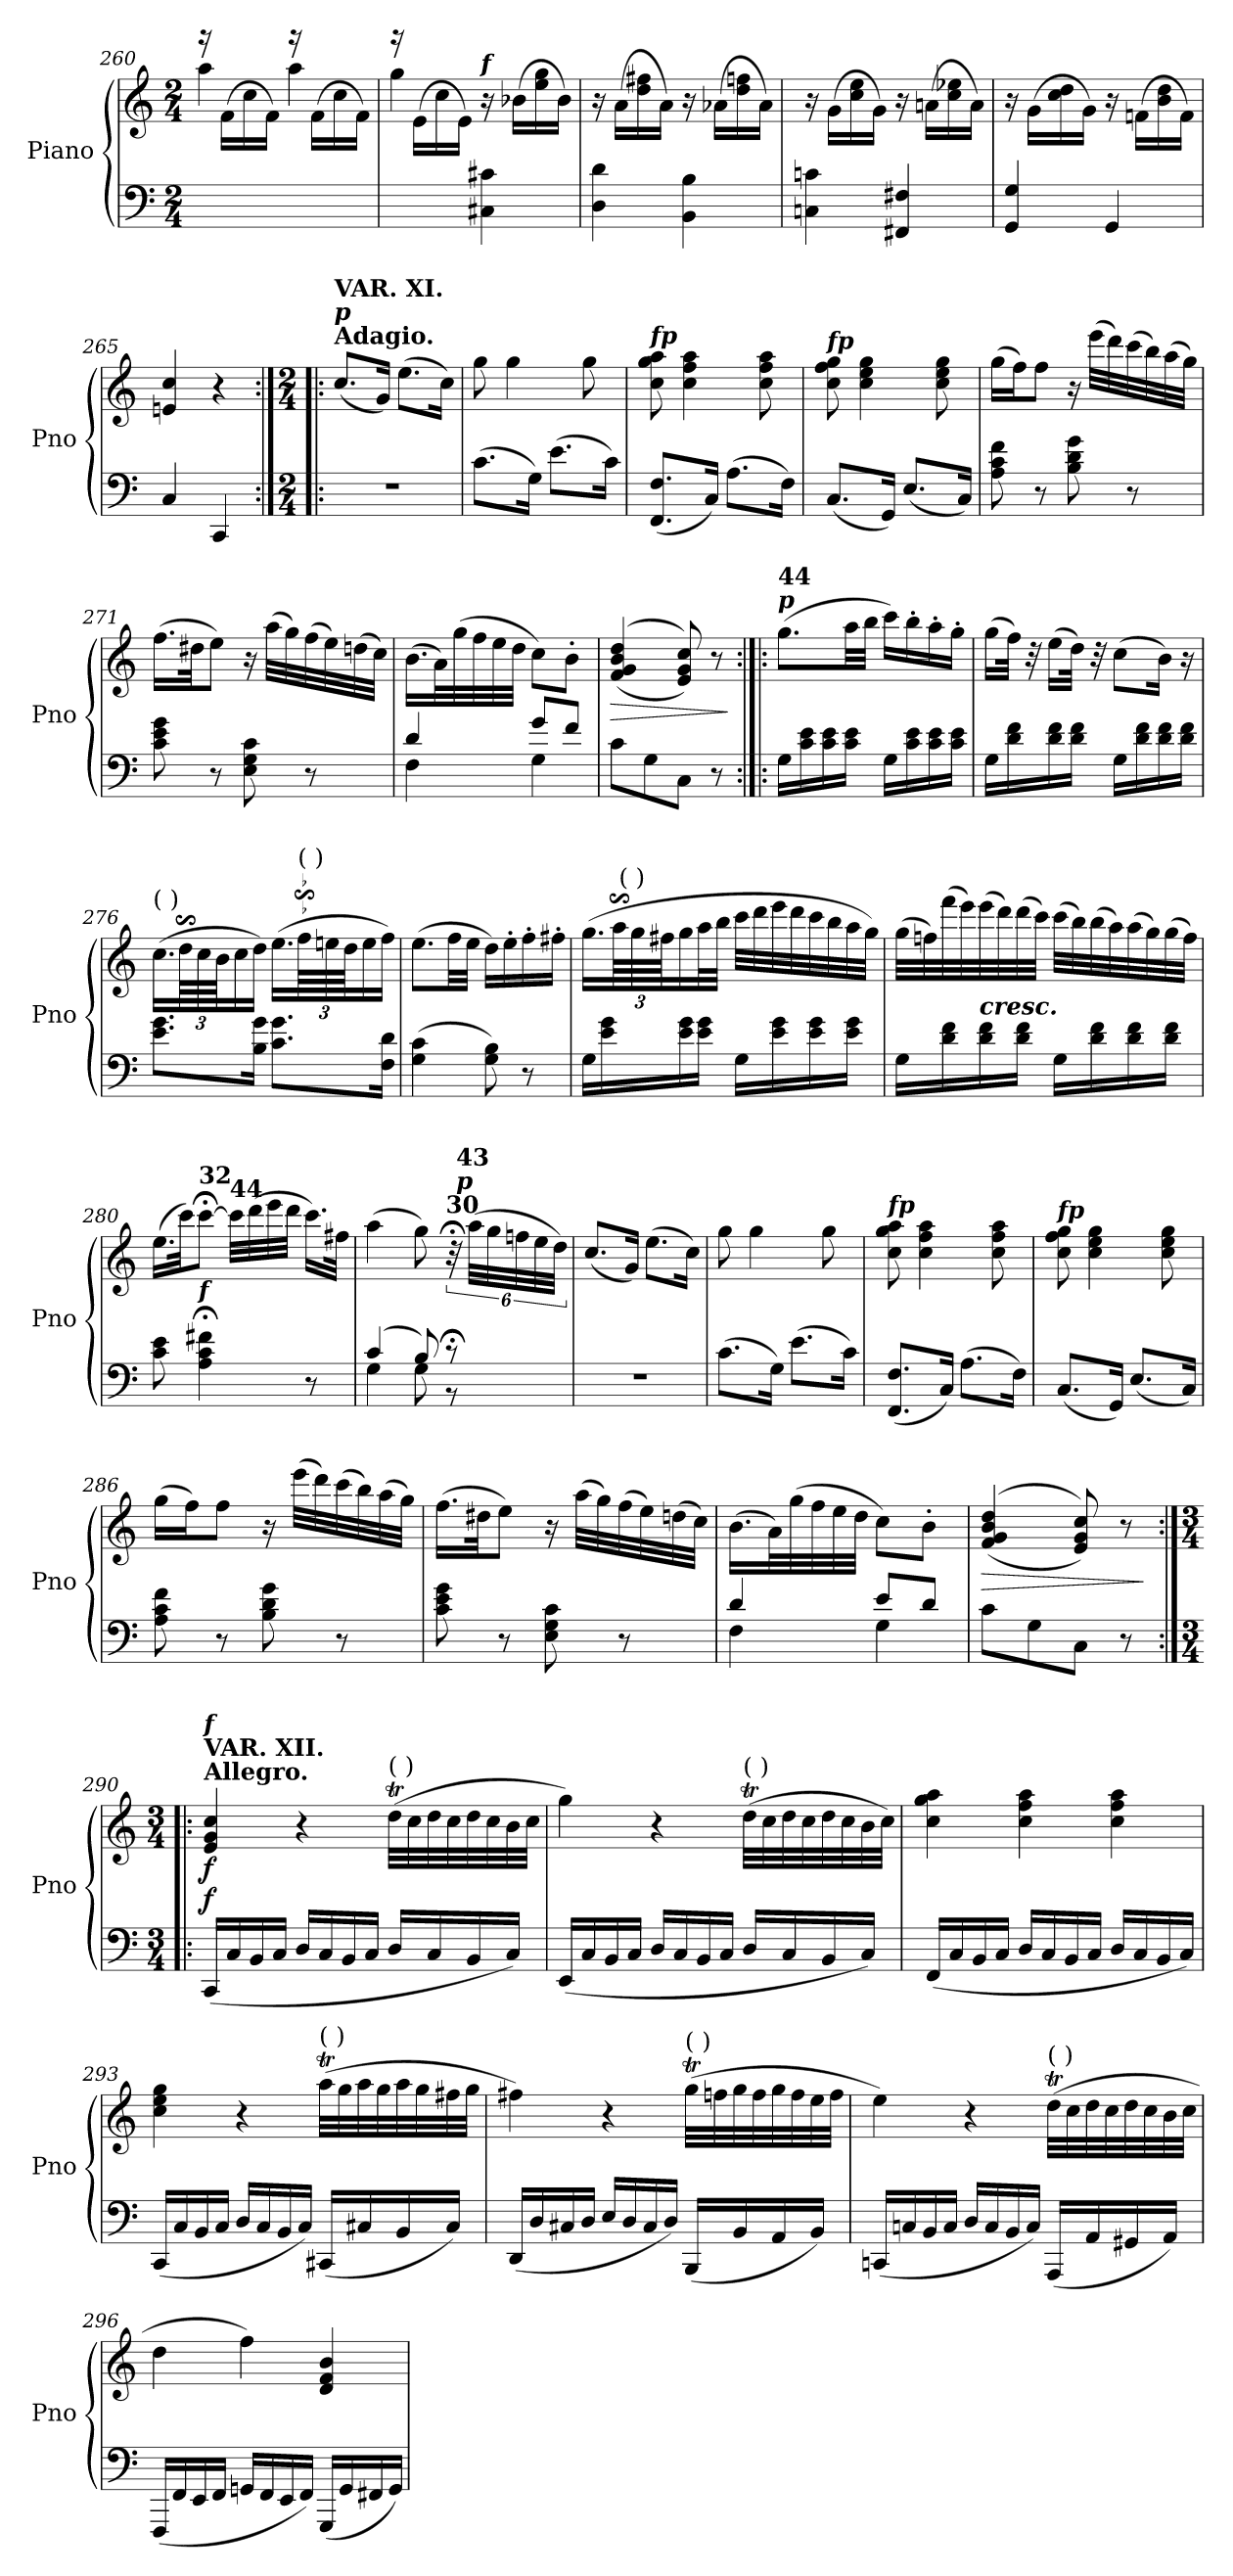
**kern	**dynam	**kern	**dynam
*part2	*part2	*part1	*part1
*staff2	*staff2	*staff1	*staff1
*I"Piano	*	*I"Piano	*
*I'Pno	*	*I'Pno	*
!!LO:LB:g=z
*clefF4	*	*clefG2	*
*k[]	*	*k[]	*
*M2/4	*	*M2/4	*
=260	=260	=260	=260
*	*	*^	*
2ryy	.	16r	4aa\	.
.	.	(16f\LL	.	.
.	.	16cc\	.	.
.	.	16f\JJ)	.	.
.	.	16r	4aa\	.
.	.	(16f\LL	.	.
.	.	16cc\	.	.
.	.	16f\JJ)	.	.
=261	=261	=261	=261	=261
4ryy	.	16r	4gg\	.
.	.	(16e\LL	.	.
.	.	16cc\	.	.
.	.	16e\JJ)	.	.
!	!	!LO:TX:a:Bi:t=f	!	!
4C#X\ 4c#X\	.	16r	4ryy	.
.	.	(16b-X\LL	.	.
.	.	16ee\ 16gg\	.	.
.	.	16b-\JJ)	.	.
*	*	*v	*v	*
=262	=262	=262	=262
4D\ 4d\	.	16r	.
.	.	(16a\LL	.
.	.	16dd\ 16ff#X\	.
.	.	16a\JJ)	.
4BB\ 4B\	.	16r	.
.	.	(16a-X\LL	.
.	.	16dd\ 16ffn\	.
.	.	16a-\JJ)	.
=263	=263	=263	=263
4Cn\ 4cn\	.	16r	.
.	.	(16g\LL	.
.	.	16cc\ 16ee\	.
.	.	16g\JJ)	.
4FF#X/ 4F#X/	.	16r	.
.	.	(16an\LL	.
.	.	16cc\ 16ee-X\	.
.	.	16a\JJ)	.
=264	=264	=264	=264
4GG/ 4G/	.	16r	.
.	.	(16g\LL	.
.	.	16cc\ 16dd\	.
.	.	16g\JJ)	.
4GG/	.	16r	.
.	.	(16fn\LL	.
.	.	16b\ 16dd\	.
.	.	16f\JJ)	.
=265	=265	=265	=265
4C/	.	4en/ 4cc/	.
4CC/	.	4r	.
!!LO:PB:g=z
=266:|!|:	=266:|!|:	=266:|!|:	=266:|!|:
*M2/4	*	*M2/4	*
!	!	!LO:TX:a:B:t=Adagio.	!
!	!	!LO:TX:a:Bi:t=p	!
!	!	!LO:TX:a:B:t=VAR. XI.	!
2r	.	(8.cc/L	.
.	.	16g/Jk)	.
.	.	(8.ee\L	.
.	.	16cc\Jk)	.
=267	=267	=267	=267
(8.c\L	.	8gg\	.
.	.	4gg\	.
16G\Jk)	.	.	.
(8.e\L	.	.	.
.	.	8gg\	.
16c\Jk)	.	.	.
=268	=268	=268	=268
!	!	!LO:TX:a:Bi:t=fp	!
(>8.FF/ 8.F/L	.	8cc\ 8gg\ 8aa\	.
.	.	4cc\ 4ff\ 4aa\	.
16C/Jk)	.	.	.
(8.A\L	.	.	.
.	.	8cc\ 8ff\ 8aa\	.
16F\Jk)	.	.	.
=269	=269	=269	=269
!	!	!LO:TX:a:Bi:t=fp	!
(8.C/L	.	8cc\ 8ff\ 8gg\	.
.	.	4cc\ 4ee\ 4gg\	.
16GG/Jk)	.	.	.
(8.E/L	.	.	.
.	.	8cc\ 8ee\ 8gg\	.
16C/Jk)	.	.	.
=270	=270	=270	=270
8A\ 8c\ 8f\	.	(16gg\LL	.
.	.	16ff\J)	.
8r	.	8ff\J	.
8B\ 8d\ 8g\	.	16r	.
.	.	(32eee\LLL	.
.	.	32ddd\)	.
8r	.	(32ccc\	.
.	.	32bb\)	.
.	.	(32aa\	.
.	.	32gg\JJJ)	.
=271	=271	=271	=271
8c\ 8e\ 8g\	.	(16.ff\LL	.
.	.	32dd#X\JK	.
8r	.	8ee\J)	.
8E\ 8G\ 8c\	.	16r	.
.	.	(32aa\LLL	.
.	.	32gg\)	.
8r	.	(32ff\	.
.	.	32ee\)	.
.	.	(32ddn\	.
.	.	32cc\JJJ)	.
!!LO:LB:g=z
=272	=272	=272	=272
*^	*	*	*
4d/	4F\	.	(16.b\LL	.
.	.	.	32a\L)	.
.	.	.	(32gg\	.
.	.	.	32ff\	.
.	.	.	32ee\	.
.	.	.	32dd\JJJ	.
8g/L	4G\	.	8cc\L)	.
8f/J	.	.	8b'\J	.
*v	*v	*	*	*
=273	=273	=273	=273
!	!	!	!LO:HP:b
8c\L	.	((>4f/ 4g/ 4b/ 4dd/	>
8G\	.	.	.
8C\J	.	8e/ 8g/ 8cc/))	.
8r	.	8r	.
.	.	.	]
=274:|!|:	=274:|!|:	=274:|!|:	=274:|!|:
!	!	!LO:TX:a:Bi:t=p	!
!	!	!LO:TX:a:B:t=44	!
16G\LL	.	(8.gg\L	.
16c\ 16e\	.	.	.
16c\ 16e\	.	.	.
16c\ 16e\JJ	.	32aa\LL	.
.	.	32bb\JJJ	.
16G\LL	.	16ccc\LL)	.
16c\ 16e\	.	16bb'\	.
16c\ 16e\	.	16aa'\	.
16c\ 16e\JJ	.	16gg'\JJ	.
=275	=275	=275	=275
16G\LL	.	(16gg\LL	.
16d\ 16f\	.	32ff\JJk)	.
.	.	32r	.
16d\ 16f\	.	(16ee\LL	.
16d\ 16f\JJ	.	32dd\JJk)	.
.	.	32r	.
16G\LL	.	(8cc\L	.
16d\ 16f\	.	.	.
16d\ 16f\	.	16b\Jk)	.
16d\ 16f\JJ	.	16r	.
=276	=276	=276	=276
!	!	!LO:TX:a:t=(    )	!
8.e\ 8.g\L	.	(16.cc\LL	.
*	*	*Xbrackettup	*
.	.	96dds$SS\LL	.
.	.	96cc\	.
.	.	96b\JJ	.
.	.	16cc\	.
16B\ 16g\Jk	.	16dd\JJ)	.
8.c\ 8.g\L	.	(16.ee\LL	.
!	!	!LO:TX:a:t=(    )	!
.	.	96ffs$Ss\LL	.
.	.	96ee\	.
.	.	96dd\JJ	.
.	.	16ee\	.
16F\ 16d\Jk	.	16ff\JJ)	.
!!LO:LB:g=z
=277	=277	=277	=277
(4G\ 4c\	.	(8.ee\L	.
.	.	32ff\LL	.
.	.	32ee\JJJ	.
8G\ 8B\)	.	16dd\LL)	.
.	.	16ee'\	.
8r	.	16ff'\	.
.	.	16ff#X'\JJ	.
=278	=278	=278	=278
16G\LL	.	(16.gg\LL	.
16e\ 16g\	.	.	.
.	.	96aas$SS\LL	.
!	!	!LO:TX:a:t=(    )	!
.	.	96gg\	.
.	.	96ff#X\JJ	.
16e\ 16g\	.	16gg\	.
16e\ 16g\JJ	.	32aa\L	.
.	.	32bb\JJJ	.
16G\LL	.	32ccc\LLL	.
.	.	32ddd\	.
16e\ 16g\	.	32eee\	.
.	.	32ddd\	.
16e\ 16g\	.	32ccc\	.
.	.	32bb\	.
16e\ 16g\JJ	.	32aa\	.
.	.	32gg\JJJ)	.
=279	=279	=279	=279
16G\LL	.	(32gg\LLL	.
.	.	32ffn\)	.
16d\ 16f\	.	(32fff\	.
.	.	32eee\)	.
!LO:TX:a:Bi:t=cresc.	!	!	!
16d\ 16f\	.	(32eee\	.
.	.	32ddd\)	.
16d\ 16f\JJ	.	(32ddd\	.
.	.	32ccc\JJJ)	.
16G\LL	.	(32ccc\LLL	.
.	.	32bb\)	.
16d\ 16f\	.	(32bb\	.
.	.	32aa\)	.
16d\ 16f\	.	(32aa\	.
.	.	32gg\)	.
16d\ 16f\JJ	.	(32gg\	.
.	.	32ff\JJJ)	.
!!LO:LB:g=z
=280	=280	=280	=280
8c\ 8e\	.	(16.ee\LL	.
.	.	32ccc\JK)	.
!	!	!LO:TX:a:B:t=32	!
!LO:TX:a:Bi:t=f	!	!	!
4A\;< 4c\;< 4f#X\;<	.	[8ccc;<\J	.
!	!	!LO:TX:a:B:t=44	!
.	.	32ccc\LLL]	.
.	.	(32ddd\	.
.	.	32eee\	.
.	.	32ddd\JJJ	.
8r	.	16.ccc\LL)	.
.	.	32ff#X\JJk	.
=281	=281	=281	=281
*^	*	*	*
(4c/	4G\	.	(4aa\	.
8B/)	8G\	.	8gg\)	.
*	*	*	*brackettup	*
!	!	!	!LO:TX:a:B:t=30	!
8r;<	8r	.	48r;<	.
!	!	!	!LO:TX:a:Bi:t=p	!
!	!	!	!LO:TX:a:B:t=43	!
.	.	.	(48aa\LLL	.
.	.	.	48gg\	.
*	*	*	*Xbrackettup	*
.	.	.	48ffn\	.
.	.	.	48ee\	.
.	.	.	48dd\JJJ)	.
*v	*v	*	*	*
=282	=282	=282	=282
2r	.	(8.cc/L	.
.	.	16g/Jk)	.
.	.	(8.ee\L	.
.	.	16cc\Jk)	.
=283	=283	=283	=283
(8.c\L	.	8gg\	.
.	.	4gg\	.
16G\Jk)	.	.	.
(8.e\L	.	.	.
.	.	8gg\	.
16c\Jk)	.	.	.
=284	=284	=284	=284
!	!	!LO:TX:a:Bi:t=fp	!
(>8.FF/ 8.F/L	.	8cc\ 8gg\ 8aa\	.
.	.	4cc\ 4ff\ 4aa\	.
16C/Jk)	.	.	.
(8.A\L	.	.	.
.	.	8cc\ 8ff\ 8aa\	.
16F\Jk)	.	.	.
!!LO:LB:g=z
=285	=285	=285	=285
!	!	!LO:TX:a:Bi:t=fp	!
(8.C/L	.	8cc\ 8ff\ 8gg\	.
.	.	4cc\ 4ee\ 4gg\	.
16GG/Jk)	.	.	.
(8.E/L	.	.	.
.	.	8cc\ 8ee\ 8gg\	.
16C/Jk)	.	.	.
=286	=286	=286	=286
8A\ 8c\ 8f\	.	(16gg\LL	.
.	.	16ff\J)	.
8r	.	8ff\J	.
8B\ 8d\ 8g\	.	16r	.
.	.	(32eee\LLL	.
.	.	32ddd\)	.
8r	.	(32ccc\	.
.	.	32bb\)	.
.	.	(32aa\	.
.	.	32gg\JJJ)	.
=287	=287	=287	=287
8c\ 8e\ 8g\	.	(16.ff\LL	.
.	.	32dd#X\JK	.
8r	.	8ee\J)	.
8E\ 8G\ 8c\	.	16r	.
.	.	(32aa\LLL	.
.	.	32gg\)	.
8r	.	(32ff\	.
.	.	32ee\)	.
.	.	(32ddn\	.
.	.	32cc\JJJ)	.
=288	=288	=288	=288
*^	*	*	*
4d/	4F\	.	(16.b\LL	.
.	.	.	32a\L)	.
.	.	.	(32gg\	.
.	.	.	32ff\	.
.	.	.	32ee\	.
.	.	.	32dd\JJJ	.
8e/L	4G\	.	8cc\L)	.
8d/J	.	.	8b'\J	.
*v	*v	*	*	*
=289	=289	=289	=289
!	!	!	!LO:HP:b
8c\L	.	((>4f/ 4g/ 4b/ 4dd/	>
8G\	.	.	.
8C\J	.	8e/ 8g/ 8cc/))	.
8r	.	8r	.
.	.	.	]
!!LO:LB:g=z
=290:|!|:	=290:|!|:	=290:|!|:	=290:|!|:
*M3/4	*	*M3/4	*
!	!	!LO:TX:a:B:t=Allegro.	!
!	!	!LO:TX:a:B:t=VAR. XII.	!
!	!	!LO:TX:a:Bi:t=f	!
!	!LO:DY:a	!	!LO:DY:b
(16CC/LL	f	4e/ 4g/ 4cc/	f
16C/	.	.	.
16BB/	.	.	.
16C/JJ	.	.	.
16D/LL	.	4r	.
16C/	.	.	.
16BB/	.	.	.
16C/JJ	.	.	.
!	!	!LO:TX:a:t=(     )	!
16D/LL	.	(32ddT\LLL	.
.	.	32cc\	.
16C/	.	32dd\	.
.	.	32cc\	.
16BB/	.	32dd\	.
.	.	32cc\	.
16C/JJ)	.	32b\	.
.	.	32cc\JJJ	.
=291	=291	=291	=291
(16EE/LL	.	4gg\)	.
16C/	.	.	.
16BB/	.	.	.
16C/JJ	.	.	.
16D/LL	.	4r	.
16C/	.	.	.
16BB/	.	.	.
16C/JJ	.	.	.
!	!	!LO:TX:a:t=(     )	!
16D/LL	.	(32ddT\LLL	.
.	.	32cc\	.
16C/	.	32dd\	.
.	.	32cc\	.
16BB/	.	32dd\	.
.	.	32cc\	.
16C/JJ)	.	32b\	.
.	.	32cc\JJJ)	.
=292	=292	=292	=292
(16FF/LL	.	4cc\ 4gg\ 4aa\	.
16C/	.	.	.
16BB/	.	.	.
16C/JJ	.	.	.
16D/LL	.	4cc\ 4ff\ 4aa\	.
16C/	.	.	.
16BB/	.	.	.
16C/JJ	.	.	.
16D/LL	.	4cc\ 4ff\ 4aa\	.
16C/	.	.	.
16BB/	.	.	.
16C/JJ)	.	.	.
=293	=293	=293	=293
(16CC/LL	.	4cc\ 4ee\ 4gg\	.
16C/	.	.	.
16BB/	.	.	.
16C/JJ	.	.	.
16D/LL	.	4r	.
16C/	.	.	.
16BB/	.	.	.
16C/JJ)	.	.	.
!	!	!LO:TX:a:t=(     )	!
(16CC#X/LL	.	(32aaT\LLL	.
.	.	32gg\	.
16C#X/	.	32aa\	.
.	.	32gg\	.
16BB/	.	32aa\	.
.	.	32gg\	.
16C#/JJ)	.	32ff#X\	.
.	.	32gg\JJJ	.
!!LO:LB:g=z
=294	=294	=294	=294
(16DD/LL	.	4ff#X\)	.
16D/	.	.	.
16C#X/	.	.	.
16D/JJ	.	.	.
16E/LL	.	4r	.
16D/	.	.	.
16C#/	.	.	.
16D/JJ)	.	.	.
!	!	!LO:TX:a:t=(     )	!
(16BBB/LL	.	(32ggT\LLL	.
.	.	32ffn\	.
16BB/	.	32gg\	.
.	.	32ff\	.
16AA/	.	32gg\	.
.	.	32ff\	.
16BB/JJ)	.	32ee\	.
.	.	32ff\JJJ	.
=295	=295	=295	=295
(16CCn/LL	.	4ee\)	.
16Cn/	.	.	.
16BB/	.	.	.
16C/JJ	.	.	.
16D/LL	.	4r	.
16C/	.	.	.
16BB/	.	.	.
16C/JJ)	.	.	.
!	!	!LO:TX:a:t=(     )	!
(16AAA/LL	.	(32ddT\LLL	.
.	.	32cc\	.
16AA/	.	32dd\	.
.	.	32cc\	.
16GG#X/	.	32dd\	.
.	.	32cc\	.
16AA/JJ)	.	32b\	.
.	.	32cc\JJJ	.
=296	=296	=296	=296
(16FFF/LL	.	4dd\	.
16FF/	.	.	.
16EE/	.	.	.
16FF/JJ	.	.	.
16GGn/LL	.	4ff\)	.
16FF/	.	.	.
16EE/	.	.	.
16FF/JJ)	.	.	.
(16GGG/LL	.	4d/ 4f/ 4b/	.
16GG/	.	.	.
16FF#X/	.	.	.
16GG/JJ)	.	.	.
=	=	=	=
*-	*-	*-	*-
